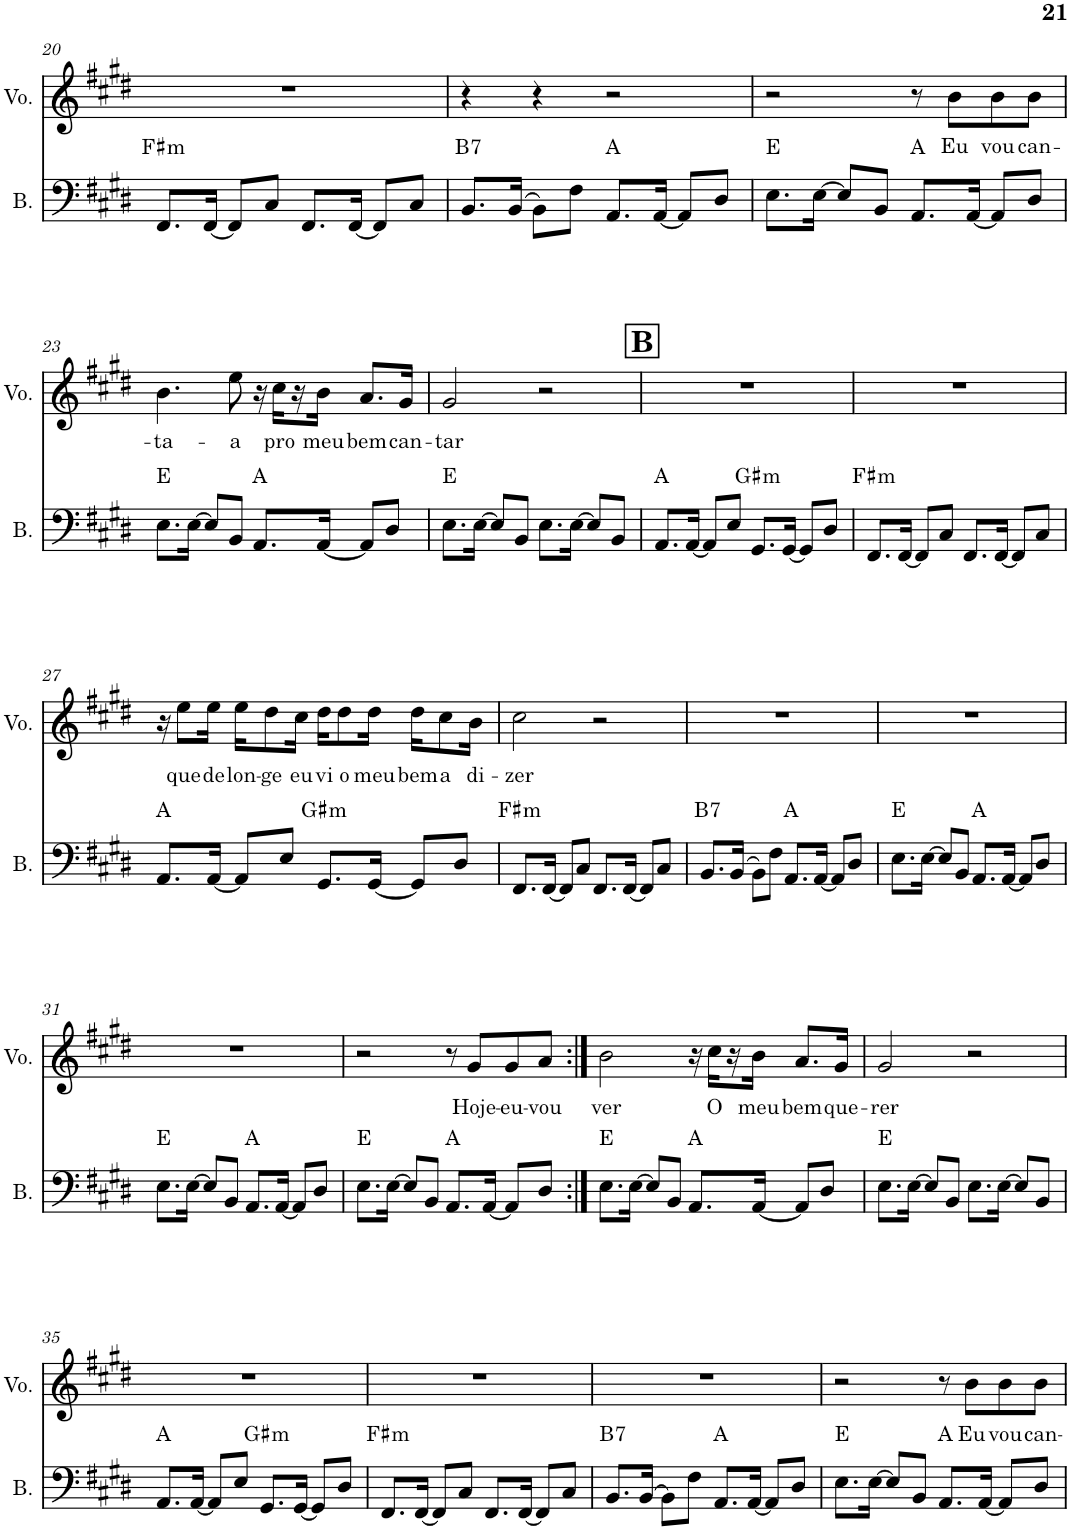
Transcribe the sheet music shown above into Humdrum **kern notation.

**kern	**harte	**kern	**text
*part2	*part2	*part1	*part1
*staff2	*	*staff1	*staff1
*I"Electric Bass	*	*I"Voice	*
*I'B.	*	*I'Vo.	*
!!LO:PB:g=z
*clefF4	*	*clefG2	*
*Trd7c12	*	*	*
*k[f#c#g#d#]	*	*k[f#c#g#d#]	*
*M4/4	*	*M4/4	*
=20	=20	=20	=20
!	!LO:H:kt=m	!	!
8.FF#/L	F#:min	1r	.
[16FF#/Jk	.	.	.
8FF#/L]	.	.	.
8C#/J	.	.	.
8.FF#/L	.	.	.
[16FF#/Jk	.	.	.
8FF#/L]	.	.	.
8C#/J	.	.	.
=21	=21	=21	=21
!	!LO:H:kt=7	!	!
8.BB/L	B:7	4r	.
(16BB/Jk	.	.	.
8BB\L)	.	4r	.
8F#\J	.	.	.
8.AA/L	A:maj	2r	.
[16AA/Jk	.	.	.
8AA/L]	.	.	.
8D#/J	.	.	.
=22	=22	=22	=22
8.E\L	E:maj	2r	.
[16E\Jk	.	.	.
8E/L]	.	.	.
8BB/J	.	.	.
8.AA/L	A:maj	8r	.
!	!	!	!LO:LY:b
.	.	8b\L	Eu
[16AA/Jk	.	.	.
!	!	!	!LO:LY:b
8AA/L]	.	8b\	vou
!	!	!	!LO:LY:b
8D#/J	.	8b\J	can-
!!LO:LB:g=z
=23	=23	=23	=23
!	!	!	!LO:LY:b
8.E\L	E:maj	4.b\	-ta-
[16E\Jk	.	.	.
8E/L]	.	.	.
!	!	!	!LO:LY:b
8BB/J	.	8ee\	-a
8.AA/L	A:maj	16r	.
!	!	!	!LO:LY:b
.	.	16cc#\LL	pro
.	.	16r	.
!	!	!	!LO:LY:b
[16AA/Jk	.	16b\JL	meu
!	!	!	!LO:LY:b
8AA/L]	.	8.a/L	bem
8D#/J	.	.	.
!	!	!	!LO:LY:b
.	.	16g#/Jk	can-
=24	=24	=24	=24
!	!	!	!LO:LY:b
8.E\L	E:maj	2g#/	-tar
[16E\Jk	.	.	.
8E/L]	.	.	.
8BB/J	.	.	.
8.E\L	.	2r	.
[16E\Jk	.	.	.
8E/L]	.	.	.
8BB/J	.	.	.
!!LO:REH:place=s1:a:B:cj:fs=14:t=B
=25	=25	=25	=25
8.AA/L	A:maj	1r	.
[16AA/Jk	.	.	.
8AA/L]	.	.	.
8E/J	.	.	.
!	!LO:H:kt=m	!	!
8.GG#/L	G#:min	.	.
[16GG#/Jk	.	.	.
8GG#/L]	.	.	.
8D#/J	.	.	.
=26	=26	=26	=26
!	!LO:H:kt=m	!	!
8.FF#/L	F#:min	1r	.
[16FF#/Jk	.	.	.
8FF#/L]	.	.	.
8C#/J	.	.	.
8.FF#/L	.	.	.
[16FF#/Jk	.	.	.
8FF#/L]	.	.	.
8C#/J	.	.	.
!!LO:LB:g=z
=27	=27	=27	=27
8.AA/L	A:maj	16r	.
!	!	!	!LO:LY:b
.	.	8ee\L	que
!	!	!	!LO:LY:b
[16AA/Jk	.	16ee\Jk	de
!	!	!	!LO:LY:b
8AA/L]	.	16ee\KL	lon-
!	!	!	!LO:LY:b
.	.	8dd#\	-ge
8E/J	.	.	.
!	!	!	!LO:LY:b
.	.	16cc#\Jk	eu
!	!LO:H:kt=m	!	!LO:LY:b
8.GG#/L	G#:min	16dd#\KL	vi
!	!	!	!LO:LY:b
.	.	8dd#\	o
!	!	!	!LO:LY:b
[16GG#/Jk	.	16dd#\Jk	meu
!	!	!	!LO:LY:b
8GG#/L]	.	16dd#\KL	bem
!	!	!	!LO:LY:b
.	.	8cc#\	a
8D#/J	.	.	.
!	!	!	!LO:LY:b
.	.	16b\Jk	di-
=28	=28	=28	=28
!	!LO:H:kt=m	!	!LO:LY:b
8.FF#/L	F#:min	2cc#\	-zer
[16FF#/Jk	.	.	.
8FF#/L]	.	.	.
8C#/J	.	.	.
8.FF#/L	.	2r	.
[16FF#/Jk	.	.	.
8FF#/L]	.	.	.
8C#/J	.	.	.
=29	=29	=29	=29
!	!LO:H:kt=7	!	!
8.BB/L	B:7	1r	.
(16BB/Jk	.	.	.
8BB\L)	.	.	.
8F#\J	.	.	.
8.AA/L	A:maj	.	.
[16AA/Jk	.	.	.
8AA/L]	.	.	.
8D#/J	.	.	.
=30	=30	=30	=30
8.E\L	E:maj	1r	.
[16E\Jk	.	.	.
8E/L]	.	.	.
8BB/J	.	.	.
8.AA/L	A:maj	.	.
[16AA/Jk	.	.	.
8AA/L]	.	.	.
8D#/J	.	.	.
!!LO:LB:g=z
=31	=31	=31	=31
8.E\L	E:maj	1r	.
[16E\Jk	.	.	.
8E/L]	.	.	.
8BB/J	.	.	.
8.AA/L	A:maj	.	.
[16AA/Jk	.	.	.
8AA/L]	.	.	.
8D#/J	.	.	.
=32	=32	=32	=32
8.E\L	E:maj	2r	.
[16E\Jk	.	.	.
8E/L]	.	.	.
8BB/J	.	.	.
8.AA/L	A:maj	8r	.
!	!	!	!LO:LY:b
.	.	8g#/L	Hoje-
[16AA/Jk	.	.	.
!	!	!	!LO:LY:b
8AA/L]	.	8g#/	-eu-
!	!	!	!LO:LY:b
8D#/J	.	8a/J	-vou
=33:|!	=33:|!	=33:|!	=33:|!
!	!	!	!LO:LY:b
8.E\L	E:maj	2b\	ver
[16E\Jk	.	.	.
8E/L]	.	.	.
8BB/J	.	.	.
8.AA/L	A:maj	16r	.
!	!	!	!LO:LY:b
.	.	16cc#\LL	O
.	.	16r	.
!	!	!	!LO:LY:b
[16AA/Jk	.	16b\JL	meu
!	!	!	!LO:LY:b
8AA/L]	.	8.a/L	bem
8D#/J	.	.	.
!	!	!	!LO:LY:b
.	.	16g#/Jk	que-
=34	=34	=34	=34
!	!	!	!LO:LY:b
8.E\L	E:maj	2g#/	-rer
[16E\Jk	.	.	.
8E/L]	.	.	.
8BB/J	.	.	.
8.E\L	.	2r	.
[16E\Jk	.	.	.
8E/L]	.	.	.
8BB/J	.	.	.
!!LO:LB:g=z
=35	=35	=35	=35
8.AA/L	A:maj	1r	.
[16AA/Jk	.	.	.
8AA/L]	.	.	.
8E/J	.	.	.
!	!LO:H:kt=m	!	!
8.GG#/L	G#:min	.	.
[16GG#/Jk	.	.	.
8GG#/L]	.	.	.
8D#/J	.	.	.
=36	=36	=36	=36
!	!LO:H:kt=m	!	!
8.FF#/L	F#:min	1r	.
[16FF#/Jk	.	.	.
8FF#/L]	.	.	.
8C#/J	.	.	.
8.FF#/L	.	.	.
[16FF#/Jk	.	.	.
8FF#/L]	.	.	.
8C#/J	.	.	.
=37	=37	=37	=37
!	!LO:H:kt=7	!	!
8.BB/L	B:7	1r	.
[16BB/Jk	.	.	.
8BB\L]	.	.	.
8F#\J	.	.	.
8.AA/L	A:maj	.	.
[16AA/Jk	.	.	.
8AA/L]	.	.	.
8D#/J	.	.	.
=38	=38	=38	=38
8.E\L	E:maj	2r	.
[16E\Jk	.	.	.
8E/L]	.	.	.
8BB/J	.	.	.
8.AA/L	A:maj	8r	.
!	!	!	!LO:LY:b
.	.	8b\L	Eu
[16AA/Jk	.	.	.
!	!	!	!LO:LY:b
8AA/L]	.	8b\	vou
!	!	!	!LO:LY:b
8D#/J	.	8b\J	can-
=	=	=	=
*-	*-	*-	*-
